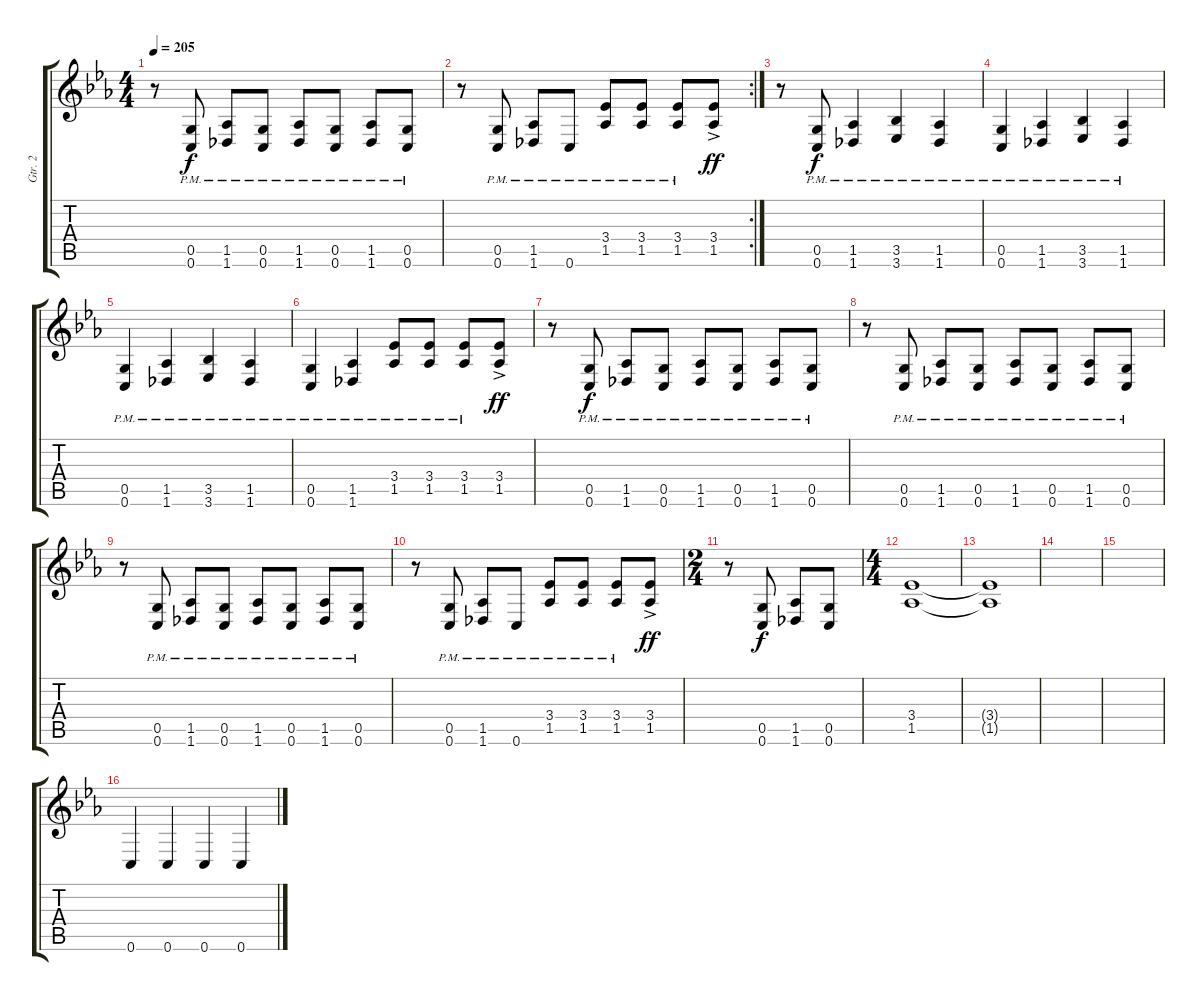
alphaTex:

\track ("Gtr. 2" "Gtr. 2") {instrument distortionguitar}
\staff {score tabs}
\tuning (D4 A3 F3 C3 G2 C2) {hide}
\ts (4 4)
\tempo 205
\clef g2
\ks eb
r.8{dy f} (0.5{pm} 0.6{pm}).8 (1.5{pm} 1.6{pm}).8 (0.5{pm} 0.6{pm}).8 (1.5{pm} 1.6{pm}).8 (0.5{pm} 0.6{pm}).8 (1.5{pm} 1.6{pm}).8 (0.5{pm} 0.6{pm}).8 |
\rc 2
r.8 (0.5{pm} 0.6{pm}).8 (1.5{pm} 1.6{pm}).8 0.6{pm}.8 (3.4{pm} 1.5{pm}).8 (3.4{pm} 1.5{pm}).8 (3.4{pm} 1.5{pm}).8 (3.4{ac} 1.5).8{dy ff} |
r.8 (0.5{pm} 0.6{pm}).8{dy f} (1.5{pm} 1.6{pm}).4 (3.5{pm} 3.6{pm}).4 (1.5{pm} 1.6{pm}).4 |
(0.5{pm} 0.6{pm}).4 (1.5{pm} 1.6{pm}).4 (3.5{pm} 3.6{pm}).4 (1.5{pm} 1.6{pm}).4 |
(0.5{pm} 0.6{pm}).4 (1.5{pm} 1.6{pm}).4 (3.5{pm} 3.6{pm}).4 (1.5{pm} 1.6{pm}).4 |
(0.5{pm} 0.6{pm}).4 (1.5{pm} 1.6{pm}).4 (3.4{pm} 1.5{pm}).8 (3.4{pm} 1.5{pm}).8 (3.4{pm} 1.5{pm}).8 (3.4{ac} 1.5).8{dy ff} |
r.8 (0.5{pm} 0.6{pm}).8{dy f} (1.5{pm} 1.6{pm}).8 (0.5{pm} 0.6{pm}).8 (1.5{pm} 1.6{pm}).8 (0.5{pm} 0.6{pm}).8 (1.5{pm} 1.6{pm}).8 (0.5{pm} 0.6{pm}).8 |
r.8 (0.5{pm} 0.6{pm}).8 (1.5{pm} 1.6{pm}).8 (0.5{pm} 0.6{pm}).8 (1.5{pm} 1.6{pm}).8 (0.5{pm} 0.6{pm}).8 (1.5{pm} 1.6{pm}).8 (0.5{pm} 0.6{pm}).8 |
r.8 (0.5{pm} 0.6{pm}).8 (1.5{pm} 1.6{pm}).8 (0.5{pm} 0.6{pm}).8 (1.5{pm} 1.6{pm}).8 (0.5{pm} 0.6{pm}).8 (1.5{pm} 1.6{pm}).8 (0.5{pm} 0.6{pm}).8 |
r.8 (0.5{pm} 0.6{pm}).8 (1.5{pm} 1.6{pm}).8 0.6{pm}.8 (3.4{pm} 1.5{pm}).8 (3.4{pm} 1.5{pm}).8 (3.4{pm} 1.5{pm}).8 (3.4{ac} 1.5).8{dy ff} |
\ts (2 4)
r.8 (0.5 0.6).8{dy f} (1.5 1.6).8 (0.5 0.6).8 |
\ts (4 4)
(3.4 1.5).1 |
(3.4{t} 1.5{t}).1 |
|
|
0.6.4 0.6.4 0.6.4 0.6.4
